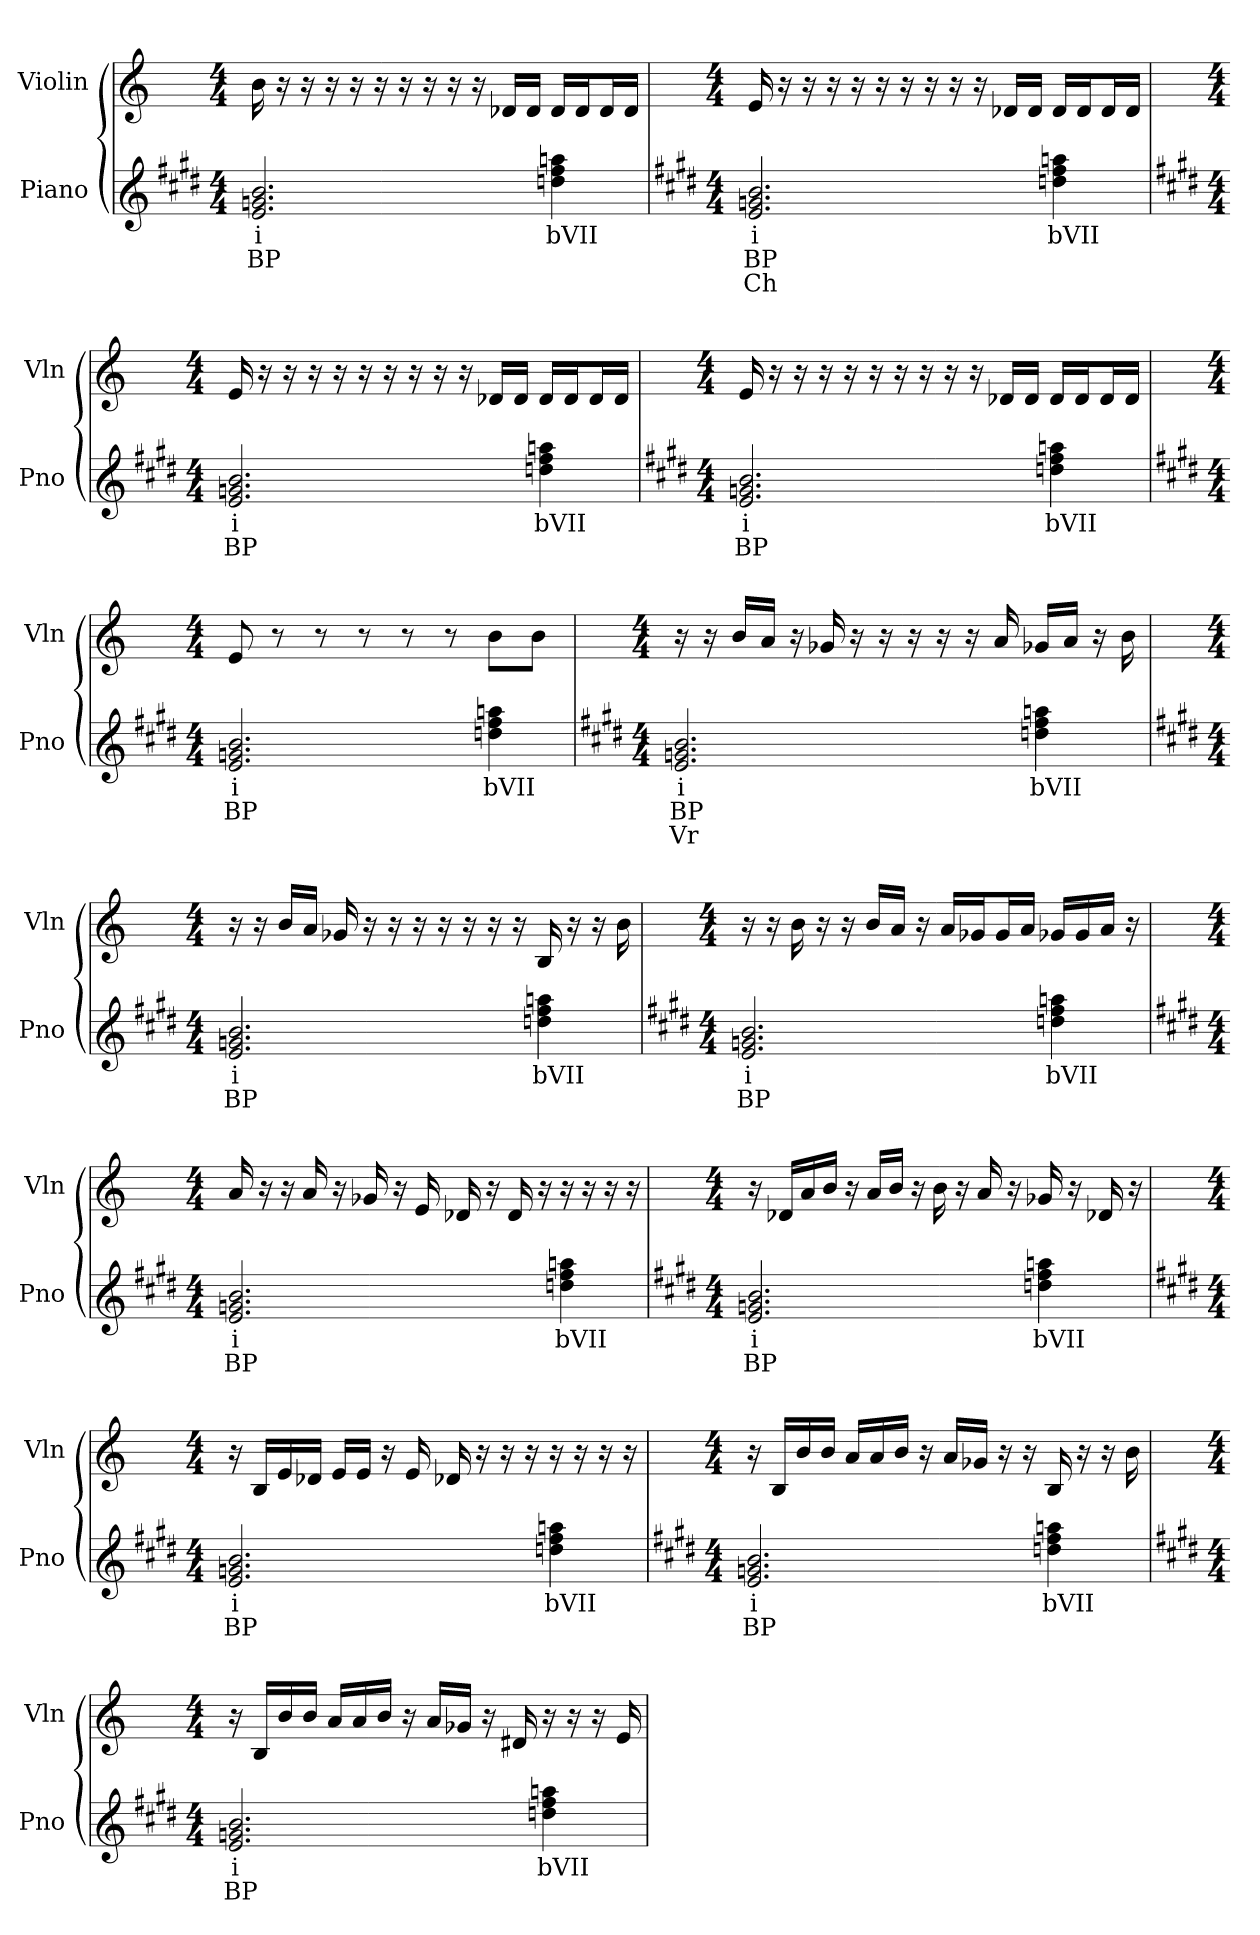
**kern	**text	**text	**text	**kern
*part2	*part2	*part2	*part2	*part1
*staff2	*staff2	*staff2	*staff2	*staff1
*I"Piano	*	*	*	*I"Violin
*I'Pno	*	*	*	*I'Vln
*k[f#c#g#d#]	*	*	*	*
*E:	*	*	*	*
*M4/4	*	*	*	*M4/4
=	=	=	=	=
2.e 2.gn 2.b	i	BP	.	16b
.	.	.	.	16r
.	.	.	.	16r
.	.	.	.	16r
.	.	.	.	16r
.	.	.	.	16r
.	.	.	.	16r
.	.	.	.	16r
.	.	.	.	16r
.	.	.	.	16r
.	.	.	.	16d-XLL
.	.	.	.	16d-JJ
4ddn 4ff# 4aan	bVII	.	.	16d-LL
.	.	.	.	16d-J
.	.	.	.	16d-L
.	.	.	.	16d-JJ
=	=	=	=	=
*k[f#c#g#d#]	*	*	*	*
*E:	*	*	*	*
*M4/4	*	*	*	*M4/4
2.e 2.gn 2.b	i	BP	Ch	16e
.	.	.	.	16r
.	.	.	.	16r
.	.	.	.	16r
.	.	.	.	16r
.	.	.	.	16r
.	.	.	.	16r
.	.	.	.	16r
.	.	.	.	16r
.	.	.	.	16r
.	.	.	.	16d-XLL
.	.	.	.	16d-JJ
4ddn 4ff# 4aan	bVII	.	.	16d-LL
.	.	.	.	16d-J
.	.	.	.	16d-L
.	.	.	.	16d-JJ
=	=	=	=	=
*k[f#c#g#d#]	*	*	*	*
*E:	*	*	*	*
*M4/4	*	*	*	*M4/4
2.e 2.gn 2.b	i	BP	.	16e
.	.	.	.	16r
.	.	.	.	16r
.	.	.	.	16r
.	.	.	.	16r
.	.	.	.	16r
.	.	.	.	16r
.	.	.	.	16r
.	.	.	.	16r
.	.	.	.	16r
.	.	.	.	16d-XLL
.	.	.	.	16d-JJ
4ddn 4ff# 4aan	bVII	.	.	16d-LL
.	.	.	.	16d-J
.	.	.	.	16d-L
.	.	.	.	16d-JJ
=	=	=	=	=
*k[f#c#g#d#]	*	*	*	*
*E:	*	*	*	*
*M4/4	*	*	*	*M4/4
2.e 2.gn 2.b	i	BP	.	16e
.	.	.	.	16r
.	.	.	.	16r
.	.	.	.	16r
.	.	.	.	16r
.	.	.	.	16r
.	.	.	.	16r
.	.	.	.	16r
.	.	.	.	16r
.	.	.	.	16r
.	.	.	.	16d-XLL
.	.	.	.	16d-JJ
4ddn 4ff# 4aan	bVII	.	.	16d-LL
.	.	.	.	16d-J
.	.	.	.	16d-L
.	.	.	.	16d-JJ
=	=	=	=	=
*k[f#c#g#d#]	*	*	*	*
*E:	*	*	*	*
*M4/4	*	*	*	*M4/4
2.e 2.gn 2.b	i	BP	.	8e
.	.	.	.	8r
.	.	.	.	8r
.	.	.	.	8r
.	.	.	.	8r
.	.	.	.	8r
4ddn 4ff# 4aan	bVII	.	.	8bL
.	.	.	.	8bJ
=	=	=	=	=
*k[f#c#g#d#]	*	*	*	*
*E:	*	*	*	*
*M4/4	*	*	*	*M4/4
2.e 2.gn 2.b	i	BP	Vr	16r
.	.	.	.	16r
.	.	.	.	16bLL
.	.	.	.	16aJJ
.	.	.	.	16r
.	.	.	.	16g-X
.	.	.	.	16r
.	.	.	.	16r
.	.	.	.	16r
.	.	.	.	16r
.	.	.	.	16r
.	.	.	.	16a
4ddn 4ff# 4aan	bVII	.	.	16g-XLL
.	.	.	.	16aJJ
.	.	.	.	16r
.	.	.	.	16b
=	=	=	=	=
*k[f#c#g#d#]	*	*	*	*
*E:	*	*	*	*
*M4/4	*	*	*	*M4/4
2.e 2.gn 2.b	i	BP	.	16r
.	.	.	.	16r
.	.	.	.	16bLL
.	.	.	.	16aJJ
.	.	.	.	16g-X
.	.	.	.	16r
.	.	.	.	16r
.	.	.	.	16r
.	.	.	.	16r
.	.	.	.	16r
.	.	.	.	16r
.	.	.	.	16r
4ddn 4ff# 4aan	bVII	.	.	16B
.	.	.	.	16r
.	.	.	.	16r
.	.	.	.	16b
=	=	=	=	=
*k[f#c#g#d#]	*	*	*	*
*E:	*	*	*	*
*M4/4	*	*	*	*M4/4
2.e 2.gn 2.b	i	BP	.	16r
.	.	.	.	16r
.	.	.	.	16b
.	.	.	.	16r
.	.	.	.	16r
.	.	.	.	16bLL
.	.	.	.	16aJJ
.	.	.	.	16r
.	.	.	.	16aLL
.	.	.	.	16g-XJ
.	.	.	.	16g-L
.	.	.	.	16aJJ
4ddn 4ff# 4aan	bVII	.	.	16g-XLL
.	.	.	.	16g-
.	.	.	.	16aJJ
.	.	.	.	16r
=	=	=	=	=
*k[f#c#g#d#]	*	*	*	*
*E:	*	*	*	*
*M4/4	*	*	*	*M4/4
2.e 2.gn 2.b	i	BP	.	16a
.	.	.	.	16r
.	.	.	.	16r
.	.	.	.	16a
.	.	.	.	16r
.	.	.	.	16g-X
.	.	.	.	16r
.	.	.	.	16e
.	.	.	.	16d-X
.	.	.	.	16r
.	.	.	.	16d-
.	.	.	.	16r
4ddn 4ff# 4aan	bVII	.	.	16r
.	.	.	.	16r
.	.	.	.	16r
.	.	.	.	16r
=	=	=	=	=
*k[f#c#g#d#]	*	*	*	*
*E:	*	*	*	*
*M4/4	*	*	*	*M4/4
2.e 2.gn 2.b	i	BP	.	16r
.	.	.	.	16d-XLL
.	.	.	.	16a
.	.	.	.	16bJJ
.	.	.	.	16r
.	.	.	.	16aLL
.	.	.	.	16bJJ
.	.	.	.	16r
.	.	.	.	16b
.	.	.	.	16r
.	.	.	.	16a
.	.	.	.	16r
4ddn 4ff# 4aan	bVII	.	.	16g-X
.	.	.	.	16r
.	.	.	.	16d-X
.	.	.	.	16r
=	=	=	=	=
*k[f#c#g#d#]	*	*	*	*
*E:	*	*	*	*
*M4/4	*	*	*	*M4/4
2.e 2.gn 2.b	i	BP	.	16r
.	.	.	.	16BLL
.	.	.	.	16e
.	.	.	.	16d-XJJ
.	.	.	.	16eLL
.	.	.	.	16eJJ
.	.	.	.	16r
.	.	.	.	16e
.	.	.	.	16d-X
.	.	.	.	16r
.	.	.	.	16r
.	.	.	.	16r
4ddn 4ff# 4aan	bVII	.	.	16r
.	.	.	.	16r
.	.	.	.	16r
.	.	.	.	16r
=	=	=	=	=
*k[f#c#g#d#]	*	*	*	*
*E:	*	*	*	*
*M4/4	*	*	*	*M4/4
2.e 2.gn 2.b	i	BP	.	16r
.	.	.	.	16BLL
.	.	.	.	16b
.	.	.	.	16bJJ
.	.	.	.	16aLL
.	.	.	.	16a
.	.	.	.	16bJJ
.	.	.	.	16r
.	.	.	.	16aLL
.	.	.	.	16g-XJJ
.	.	.	.	16r
.	.	.	.	16r
4ddn 4ff# 4aan	bVII	.	.	16B
.	.	.	.	16r
.	.	.	.	16r
.	.	.	.	16b
=	=	=	=	=
*k[f#c#g#d#]	*	*	*	*
*E:	*	*	*	*
*M4/4	*	*	*	*M4/4
2.e 2.gn 2.b	i	BP	.	16r
.	.	.	.	16BLL
.	.	.	.	16b
.	.	.	.	16bJJ
.	.	.	.	16aLL
.	.	.	.	16a
.	.	.	.	16bJJ
.	.	.	.	16r
.	.	.	.	16aLL
.	.	.	.	16g-XJJ
.	.	.	.	16r
.	.	.	.	16d#X
4ddn 4ff# 4aan	bVII	.	.	16r
.	.	.	.	16r
.	.	.	.	16r
.	.	.	.	16e
=	=	=	=	=
*-	*-	*-	*-	*-
